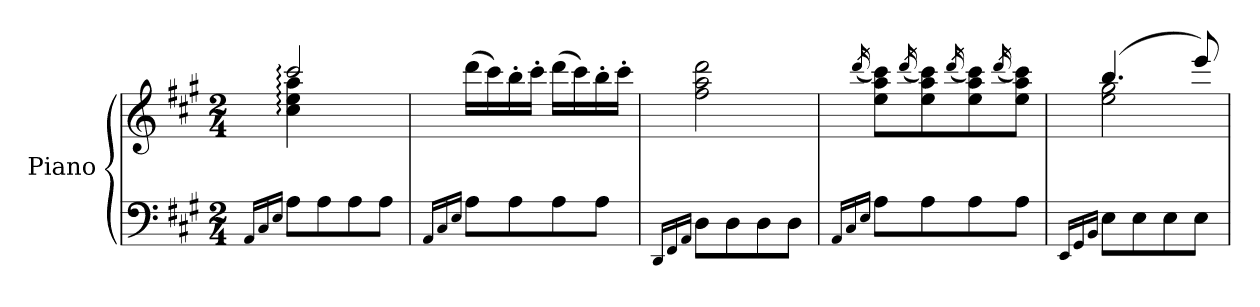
**kern	**kern
*part1	*part1
*staff2	*staff1
*I"Piano	*
*I'Pno	*
*clefF4	*clefG2
*k[f#c#g#]	*k[f#c#g#]
*A:	*A:
*M2/4	*M2/4
=1	=1
16qAA/LL	.
16qC#/	.
16qE/JJ	.
*	*^
8A\L	2ccc#:/	4cc#\: 4ee\: 4aa\:
8A\	.	.
8A\	.	4ryy
8A\J	.	.
*	*v	*v
=2	=2
16qAA/LL	.
16qC#/	.
16qE/JJ	.
8A\L	(16ddd\LL
.	16ccc#\)
8A\	16bb'>\
.	16ccc#'>\JJ
8A\	(16ddd\LL
.	16ccc#\)
8A\J	16bb'>\
.	16ccc#'>\JJ
=3	=3
16qDD/LL	.
16qFF#/	.
16qAA/JJ	.
8D\L	2ff#\ 2aa\ 2ddd\
8D\	.
8D\	.
8D\J	.
=4	=4
16qAA/LL	.
16qC#/	.
16qE/JJ	(<16qddd/
8A\L	8ee\ 8aa\ 8ccc#\L)
.	(<16qddd/
8A\	8ee\ 8aa\ 8ccc#\)
.	(<16qddd/
8A\	8ee\ 8aa\ 8ccc#\)
.	(<16qddd/
8A\J	8ee\ 8aa\ 8ccc#\J)
=5	=5
16qEE/LL	.
16qGG#/	.
16qBB/JJ	.
*	*^
8E\L	(4.bb/	2ee\ 2gg#\
8E\	.	.
8E\	.	.
8E\J	8eee/)	.
*	*v	*v
=	=
*-	*-
